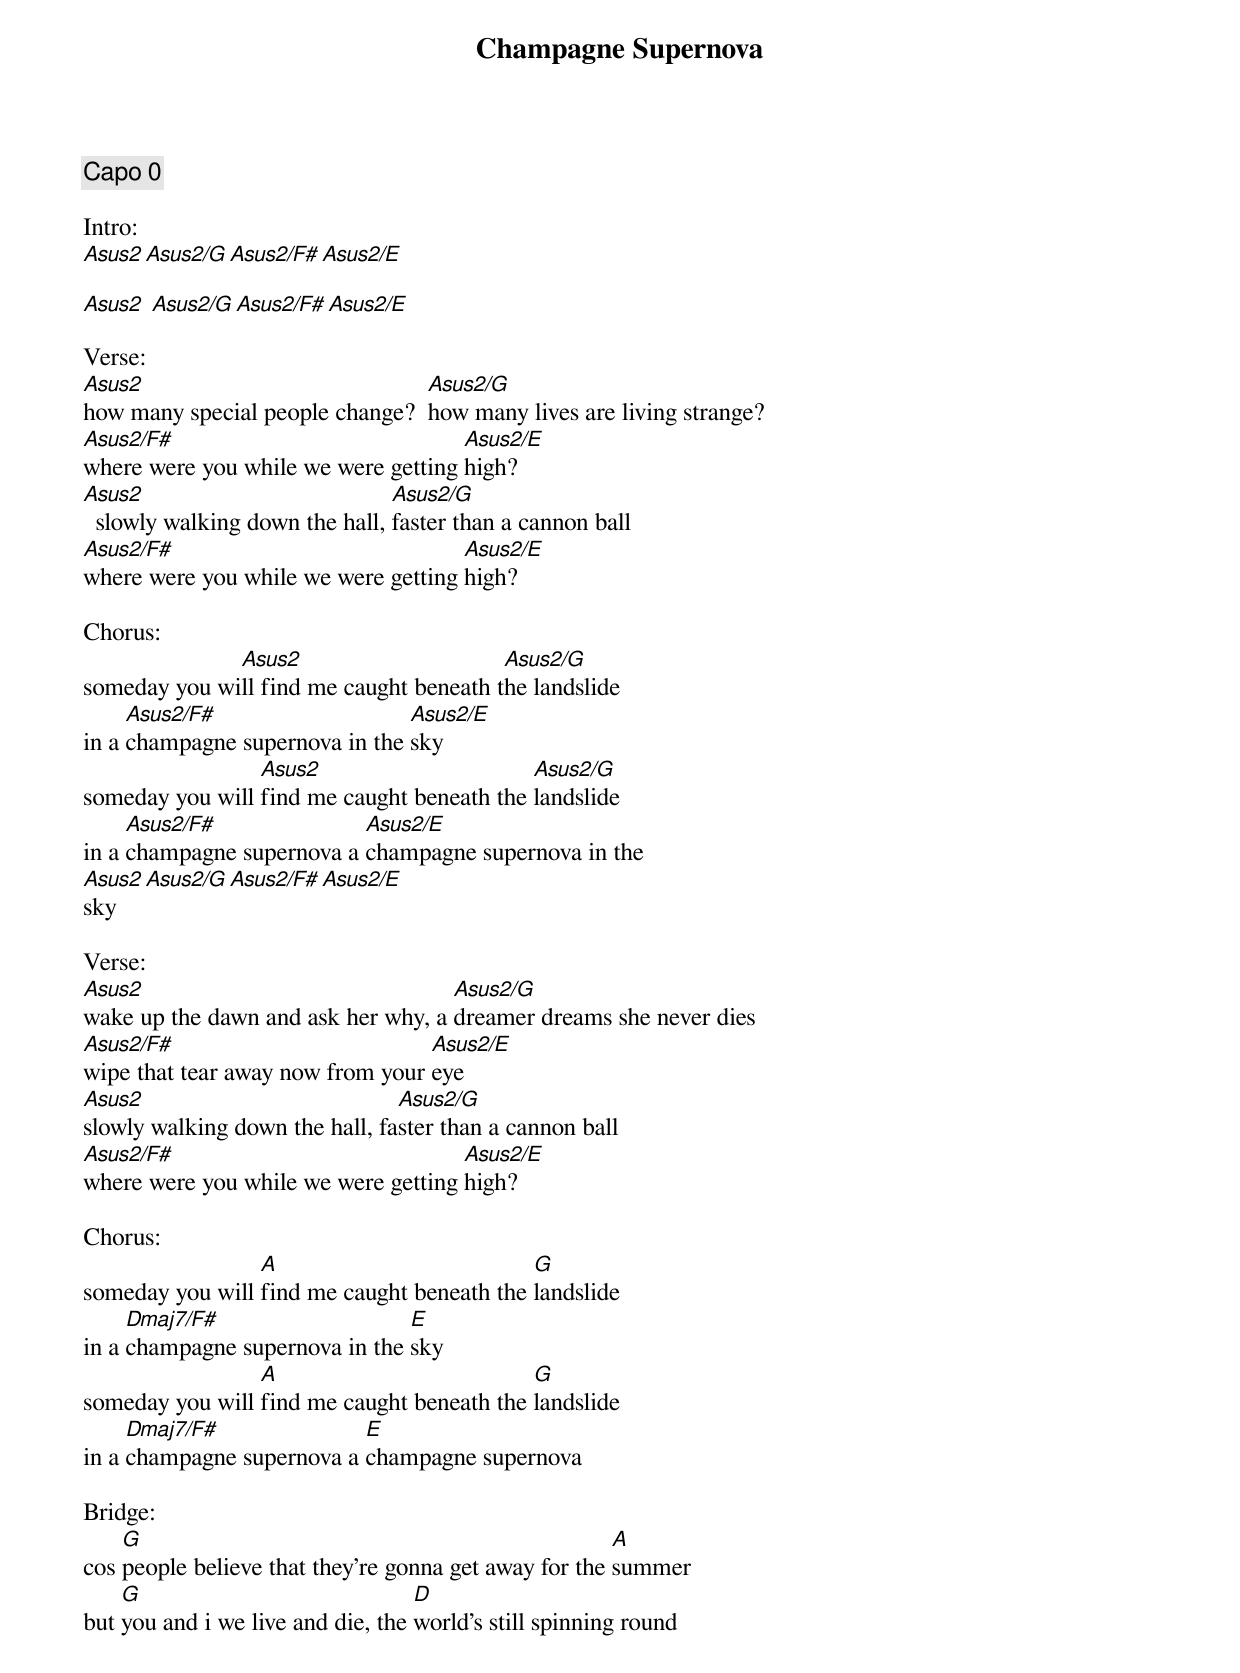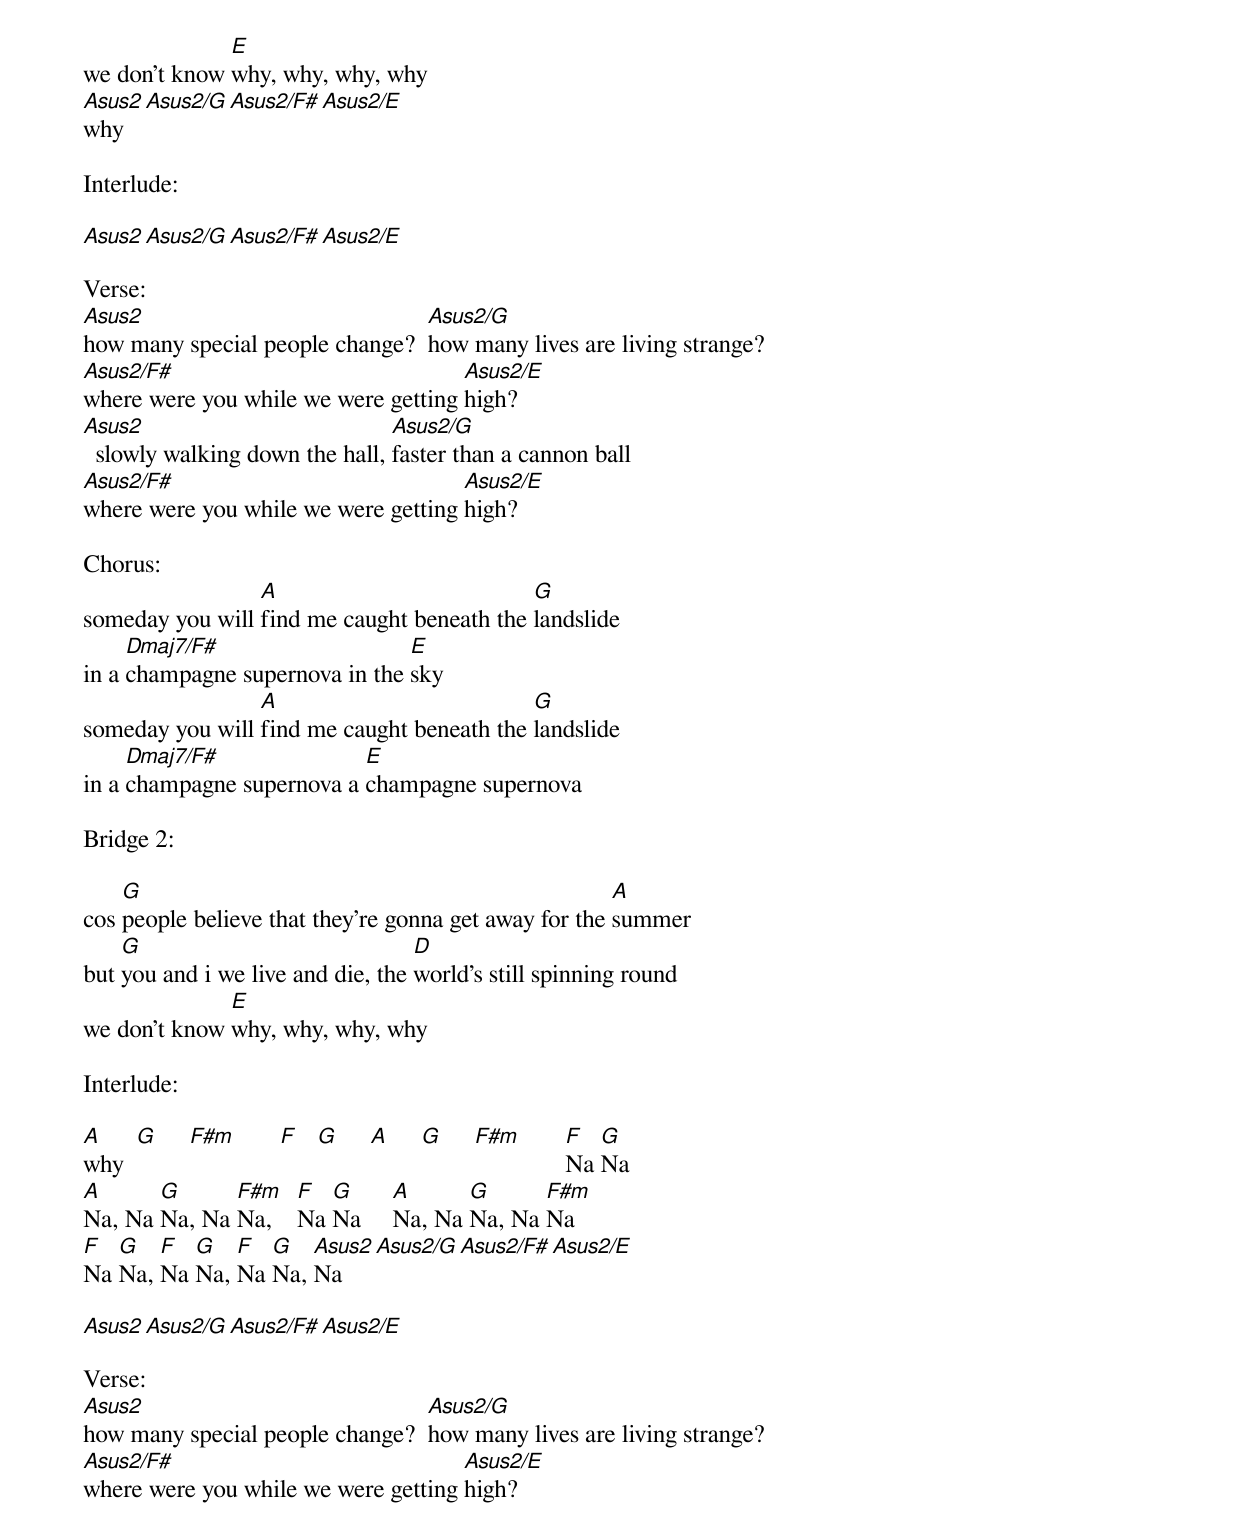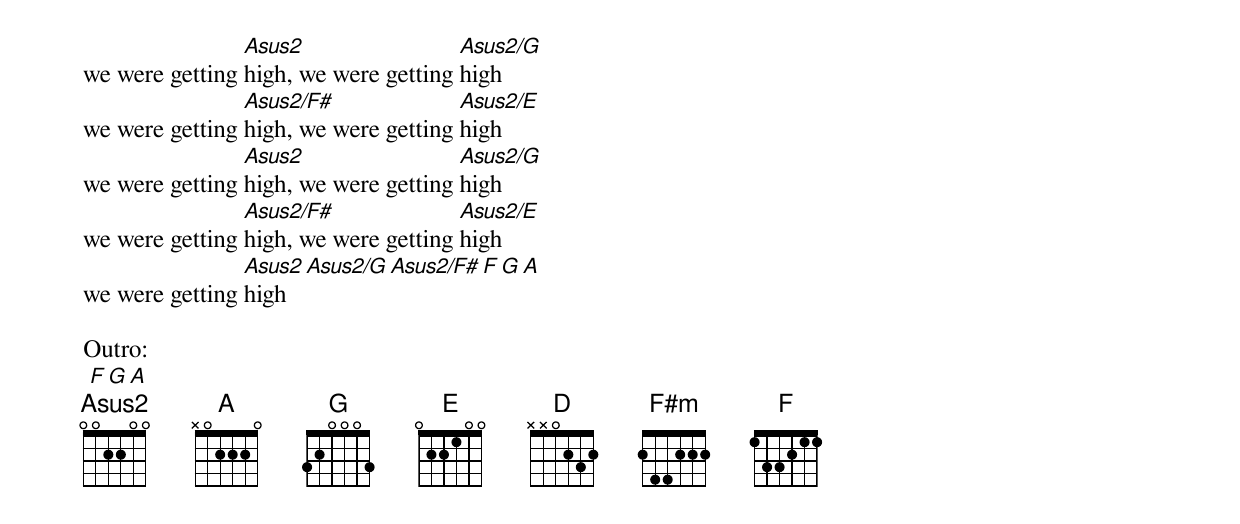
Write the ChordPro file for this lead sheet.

{title:Champagne Supernova}
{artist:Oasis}
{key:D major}
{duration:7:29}
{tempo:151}
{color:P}

{comment: Capo 0}

Intro:
[Asus2][Asus2/G][Asus2/F#][Asus2/E]

[Asus2] [Asus2/G][Asus2/F#][Asus2/E]

Verse:
[Asus2]how many special people change?  [Asus2/G]how many lives are living strange?
[Asus2/F#]where were you while we were getting [Asus2/E]high?
[Asus2]  slowly walking down the hall, [Asus2/G]faster than a cannon ball
[Asus2/F#]where were you while we were getting [Asus2/E]high?

Chorus:
someday you wi[Asus2]ll find me caught beneath t[Asus2/G]he landslide
in a [Asus2/F#]champagne supernova in the [Asus2/E]sky
someday you will [Asus2]find me caught beneath the [Asus2/G]landslide
in a [Asus2/F#]champagne supernova a [Asus2/E]champagne supernova in the
[Asus2]sky[Asus2/G][Asus2/F#][Asus2/E]

Verse:
[Asus2]wake up the dawn and ask her why, a [Asus2/G]dreamer dreams she never dies
[Asus2/F#]wipe that tear away now from your [Asus2/E]eye
[Asus2]slowly walking down the hall, fa[Asus2/G]ster than a cannon ball
[Asus2/F#]where were you while we were getting [Asus2/E]high?

Chorus:
someday you will [A]find me caught beneath the [G]landslide
in a [Dmaj7/F#]champagne supernova in the [E]sky
someday you will [A]find me caught beneath the [G]landslide
in a [Dmaj7/F#]champagne supernova a [E]champagne supernova

Bridge:
cos [G]people believe that they're gonna get away for the [A]summer
but [G]you and i we live and die, the [D]world's still spinning round
we don't know [E]why, why, why, why
[Asus2]why[Asus2/G][Asus2/F#][Asus2/E]

Interlude:

[Asus2][Asus2/G][Asus2/F#][Asus2/E]

Verse:
[Asus2]how many special people change?  [Asus2/G]how many lives are living strange?
[Asus2/F#]where were you while we were getting [Asus2/E]high?
[Asus2]  slowly walking down the hall, [Asus2/G]faster than a cannon ball
[Asus2/F#]where were you while we were getting [Asus2/E]high?

Chorus:
someday you will [A]find me caught beneath the [G]landslide
in a [Dmaj7/F#]champagne supernova in the [E]sky
someday you will [A]find me caught beneath the [G]landslide
in a [Dmaj7/F#]champagne supernova a [E]champagne supernova

Bridge 2:

cos [G]people believe that they're gonna get away for the [A]summer
but [G]you and i we live and die, the [D]world's still spinning round
we don't know [E]why, why, why, why

Interlude:

[A]why  [G]     [F#m]       [F]   [G]     [A]     [G]     [F#m]       [F]Na [G]Na
[A]Na, Na [G]Na, Na [F#m]Na,    [F]Na [G]Na     [A]Na, Na [G]Na, Na [F#m]Na
[F]Na [G]Na, [F]Na [G]Na, [F]Na [G]Na, [Asus2]Na[Asus2/G][Asus2/F#][Asus2/E]

[Asus2][Asus2/G][Asus2/F#][Asus2/E]

Verse:
[Asus2]how many special people change?  [Asus2/G]how many lives are living strange?
[Asus2/F#]where were you while we were getting [Asus2/E]high?
we were getting [Asus2]high, we were getting [Asus2/G]high
we were getting [Asus2/F#]high, we were getting [Asus2/E]high
we were getting [Asus2]high, we were getting [Asus2/G]high
we were getting [Asus2/F#]high, we were getting [Asus2/E]high
we were getting [Asus2]high[Asus2/G][Asus2/F#][F][G][A]

Outro:
 [F][G][A]
